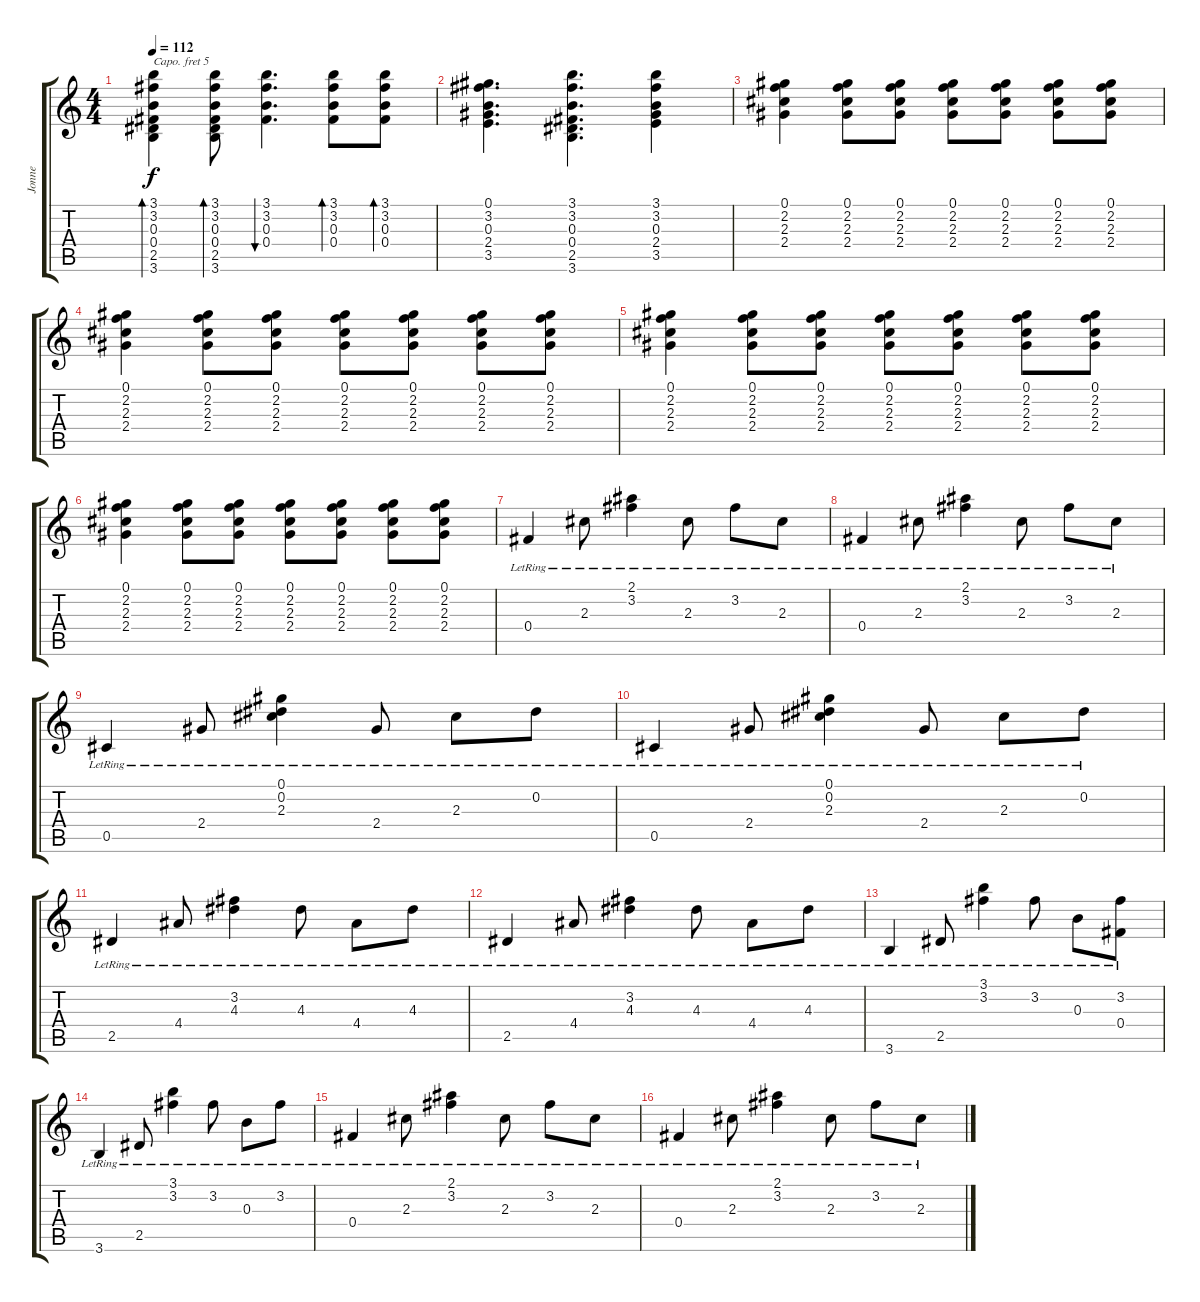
\track ("Jonne" "Jonne") {instrument acousticguitarsteel}
\staff {score tabs}
\capo 5
\tuning (Eb4 Bb3 Gb3 Db3 Ab2 Eb2) {hide}
\ts (4 4)
\tempo 112
\clef g2
\ks c
(3.1 3.2 0.3 0.4 2.5 3.6).4{bd 60 dy f volume 8} (3.1 3.2 0.3 0.4 2.5 3.6).8{bd 60} (3.1 3.2 0.3 0.4).4{d bu 60} (3.1 3.2 0.3 0.4).8{bd 60} (3.1 3.2 0.3 0.4).8{bd 60} |
(0.1 3.2 0.3 2.4 3.5).4{d} (3.1 3.2 0.3 0.4 2.5 3.6).4{d} (3.1 3.2 0.3 2.4 3.5).4 |
(0.1 2.2 2.3 2.4).4 (0.1 2.2 2.3 2.4).8 (0.1 2.2 2.3 2.4).8 (0.1 2.2 2.3 2.4).8 (0.1 2.2 2.3 2.4).8 (0.1 2.2 2.3 2.4).8 (0.1 2.2 2.3 2.4).8 |
(0.1 2.2 2.3 2.4).4 (0.1 2.2 2.3 2.4).8 (0.1 2.2 2.3 2.4).8 (0.1 2.2 2.3 2.4).8 (0.1 2.2 2.3 2.4).8 (0.1 2.2 2.3 2.4).8 (0.1 2.2 2.3 2.4).8 |
(0.1 2.2 2.3 2.4).4 (0.1 2.2 2.3 2.4).8 (0.1 2.2 2.3 2.4).8 (0.1 2.2 2.3 2.4).8 (0.1 2.2 2.3 2.4).8 (0.1 2.2 2.3 2.4).8 (0.1 2.2 2.3 2.4).8 |
(0.1 2.2 2.3 2.4).4 (0.1 2.2 2.3 2.4).8 (0.1 2.2 2.3 2.4).8 (0.1 2.2 2.3 2.4).8 (0.1 2.2 2.3 2.4).8 (0.1 2.2 2.3 2.4).8 (0.1 2.2 2.3 2.4).8 |
0.4{lr}.4 2.3{lr}.8 (2.1{lr} 3.2{lr}).4 2.3{lr}.8 3.2{lr}.8 2.3{lr}.8 |
0.4{lr}.4 2.3{lr}.8 (2.1{lr} 3.2{lr}).4 2.3{lr}.8 3.2{lr}.8 2.3{lr}.8 |
0.5{lr}.4 2.4{lr}.8 (0.1{lr} 0.2{lr} 2.3{lr}).4 2.4{lr}.8 2.3{lr}.8 0.2{lr}.8 |
0.5{lr}.4 2.4{lr}.8 (0.1{lr} 0.2{lr} 2.3{lr}).4 2.4{lr}.8 2.3{lr}.8 0.2{lr}.8 |
2.5{lr}.4 4.4{lr}.8 (3.2{lr} 4.3{lr}).4 4.3{lr}.8 4.4{lr}.8 4.3{lr}.8 |
2.5{lr}.4 4.4{lr}.8 (3.2{lr} 4.3{lr}).4 4.3{lr}.8 4.4{lr}.8 4.3{lr}.8 |
3.6{lr}.4 2.5{lr}.8 (3.1{lr} 3.2{lr}).4 3.2{lr}.8 0.3{lr}.8 (3.2{lr} 0.4).8 |
3.6{lr}.4 2.5{lr}.8 (3.1{lr} 3.2{lr}).4 3.2{lr}.8 0.3{lr}.8 3.2{lr}.8 |
0.4{lr}.4 2.3{lr}.8 (2.1{lr} 3.2{lr}).4 2.3{lr}.8 3.2{lr}.8 2.3{lr}.8 |
0.4{lr}.4 2.3{lr}.8 (2.1{lr} 3.2{lr}).4 2.3{lr}.8 3.2{lr}.8 2.3{lr}.8
